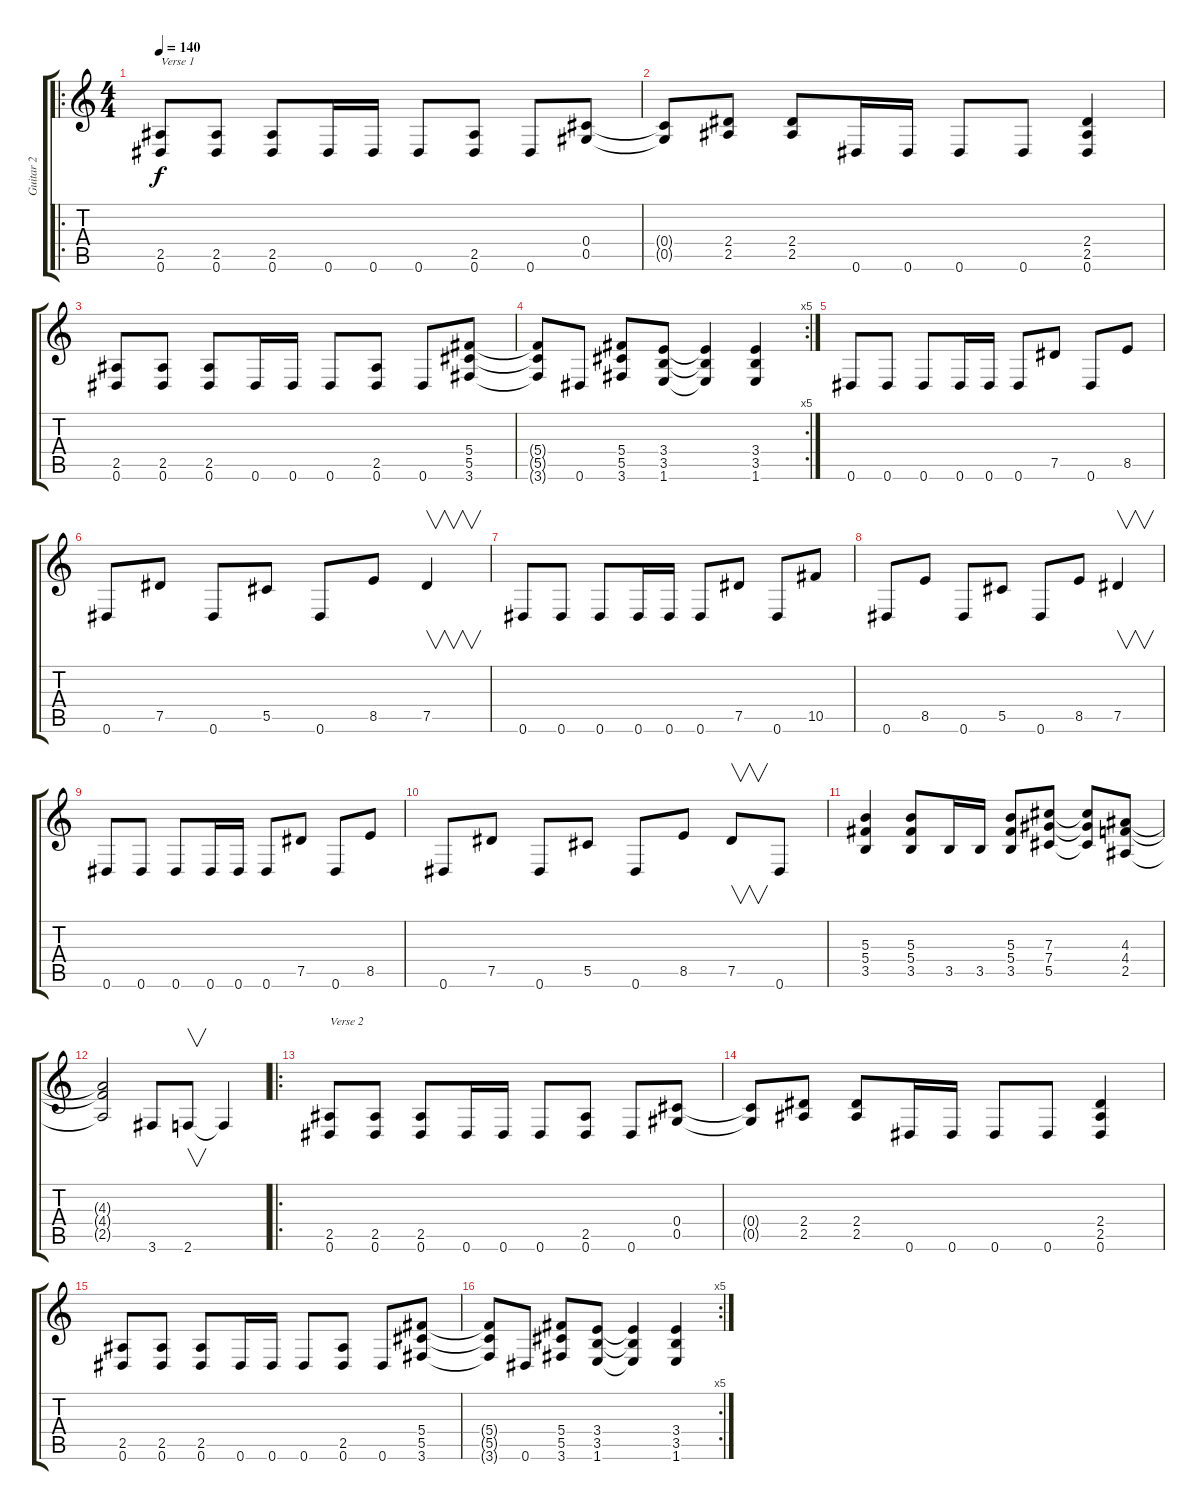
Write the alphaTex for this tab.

\track ("Guitar 2" "Guitar 2") {instrument distortionguitar}
\staff {score tabs}
\tuning (Eb4 Bb3 Gb3 Db3 Ab2 Eb2) {hide}
\ro
\ts (4 4)
\tempo 140
\clef g2
\ks c
(2.5 0.6).8{txt "Verse 1" dy f} (2.5 0.6).8 (2.5 0.6).8 0.6.16 0.6.16 0.6.8 (2.5 0.6).8 0.6.8 (0.4 0.5).8 |
(0.4{t} 0.5{t}).8 (2.4 2.5).8 (2.4 2.5).8 0.6.16 0.6.16 0.6.8 0.6.8 (2.4 2.5 0.6).4 |
(2.5 0.6).8 (2.5 0.6).8 (2.5 0.6).8 0.6.16 0.6.16 0.6.8 (2.5 0.6).8 0.6.8 (5.4 5.5 3.6).8 |
\rc 5
(5.4{t} 5.5{t} 3.6{t}).8 0.6.8 (5.4 5.5 3.6).8 (3.4 3.5 1.6).8 (3.4{t} 3.5{t} 1.6{t}).4 (3.4 3.5 1.6).4 |
0.6.8 0.6.8 0.6.8 0.6.16 0.6.16 0.6.8 7.5.8 0.6.8 8.5.8 |
0.6.8 7.5.8 0.6.8 5.5.8 0.6.8 8.5.8 7.5.4{v} |
0.6.8 0.6.8 0.6.8 0.6.16 0.6.16 0.6.8 7.5.8 0.6.8 10.5.8 |
0.6.8 8.5.8 0.6.8 5.5.8 0.6.8 8.5.8 7.5.4{v} |
0.6.8 0.6.8 0.6.8 0.6.16 0.6.16 0.6.8 7.5.8 0.6.8 8.5.8 |
0.6.8 7.5.8 0.6.8 5.5.8 0.6.8 8.5.8 7.5.8{v} 0.6.8 |
(5.3 5.4 3.5).4 (5.3 5.4 3.5).8 3.5.16 3.5.16 (5.3 5.4 3.5).8 (7.3 7.4 5.5).8 (7.3{t} 7.4{t} 5.5{t}).8 (4.3 4.4 2.5).8 |
(4.3{t} 4.4{t} 2.5{t}).2 3.6.8 2.6.8{v} 2.6{t}.4 |
\ro
(2.5 0.6).8{txt "Verse 2"} (2.5 0.6).8 (2.5 0.6).8 0.6.16 0.6.16 0.6.8 (2.5 0.6).8 0.6.8 (0.4 0.5).8 |
(0.4{t} 0.5{t}).8 (2.4 2.5).8 (2.4 2.5).8 0.6.16 0.6.16 0.6.8 0.6.8 (2.4 2.5 0.6).4 |
(2.5 0.6).8 (2.5 0.6).8 (2.5 0.6).8 0.6.16 0.6.16 0.6.8 (2.5 0.6).8 0.6.8 (5.4 5.5 3.6).8 |
\rc 5
(5.4{t} 5.5{t} 3.6{t}).8 0.6.8 (5.4 5.5 3.6).8 (3.4 3.5 1.6).8 (3.4{t} 3.5{t} 1.6{t}).4 (3.4 3.5 1.6).4
